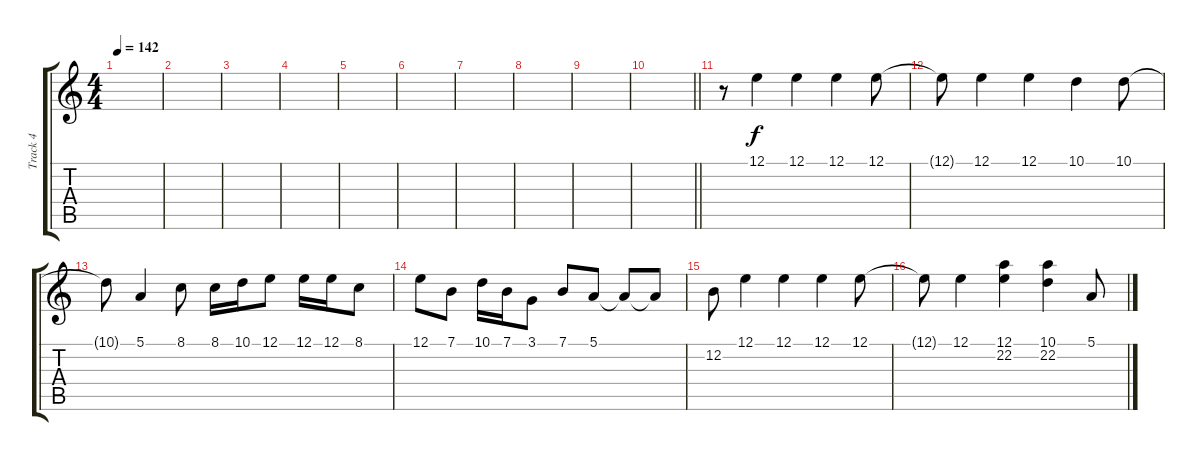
\track ("Track 4" "Track 4") {instrument flute}
\staff {score tabs}
\tuning (E4 B3 G3 D3 A2 E2) {hide}
\ts (4 4)
\tempo 142
\clef g2
\ks c
|
|
|
|
|
|
|
|
|
\barLineRight lightlight
|
\section ("" "")
r.8 12.1.4 12.1.4 12.1.4 12.1.8 |
12.1{t}.8 12.1.4 12.1.4 10.1.4 10.1.8 |
10.1{t}.8 5.1.4 8.1.8 8.1.16 10.1.16 12.1.8 12.1.16 12.1.16 8.1.8 |
12.1.8 7.1.8 10.1.16 7.1.16 3.1.8 7.1.8 5.1.8 5.1{t}.8 5.1{t}.8 |
12.2.8 12.1.4 12.1.4 12.1.4 12.1.8 |
12.1{t}.8 12.1.4 (12.1 22.2).4 (10.1 22.2).4 5.1.8
